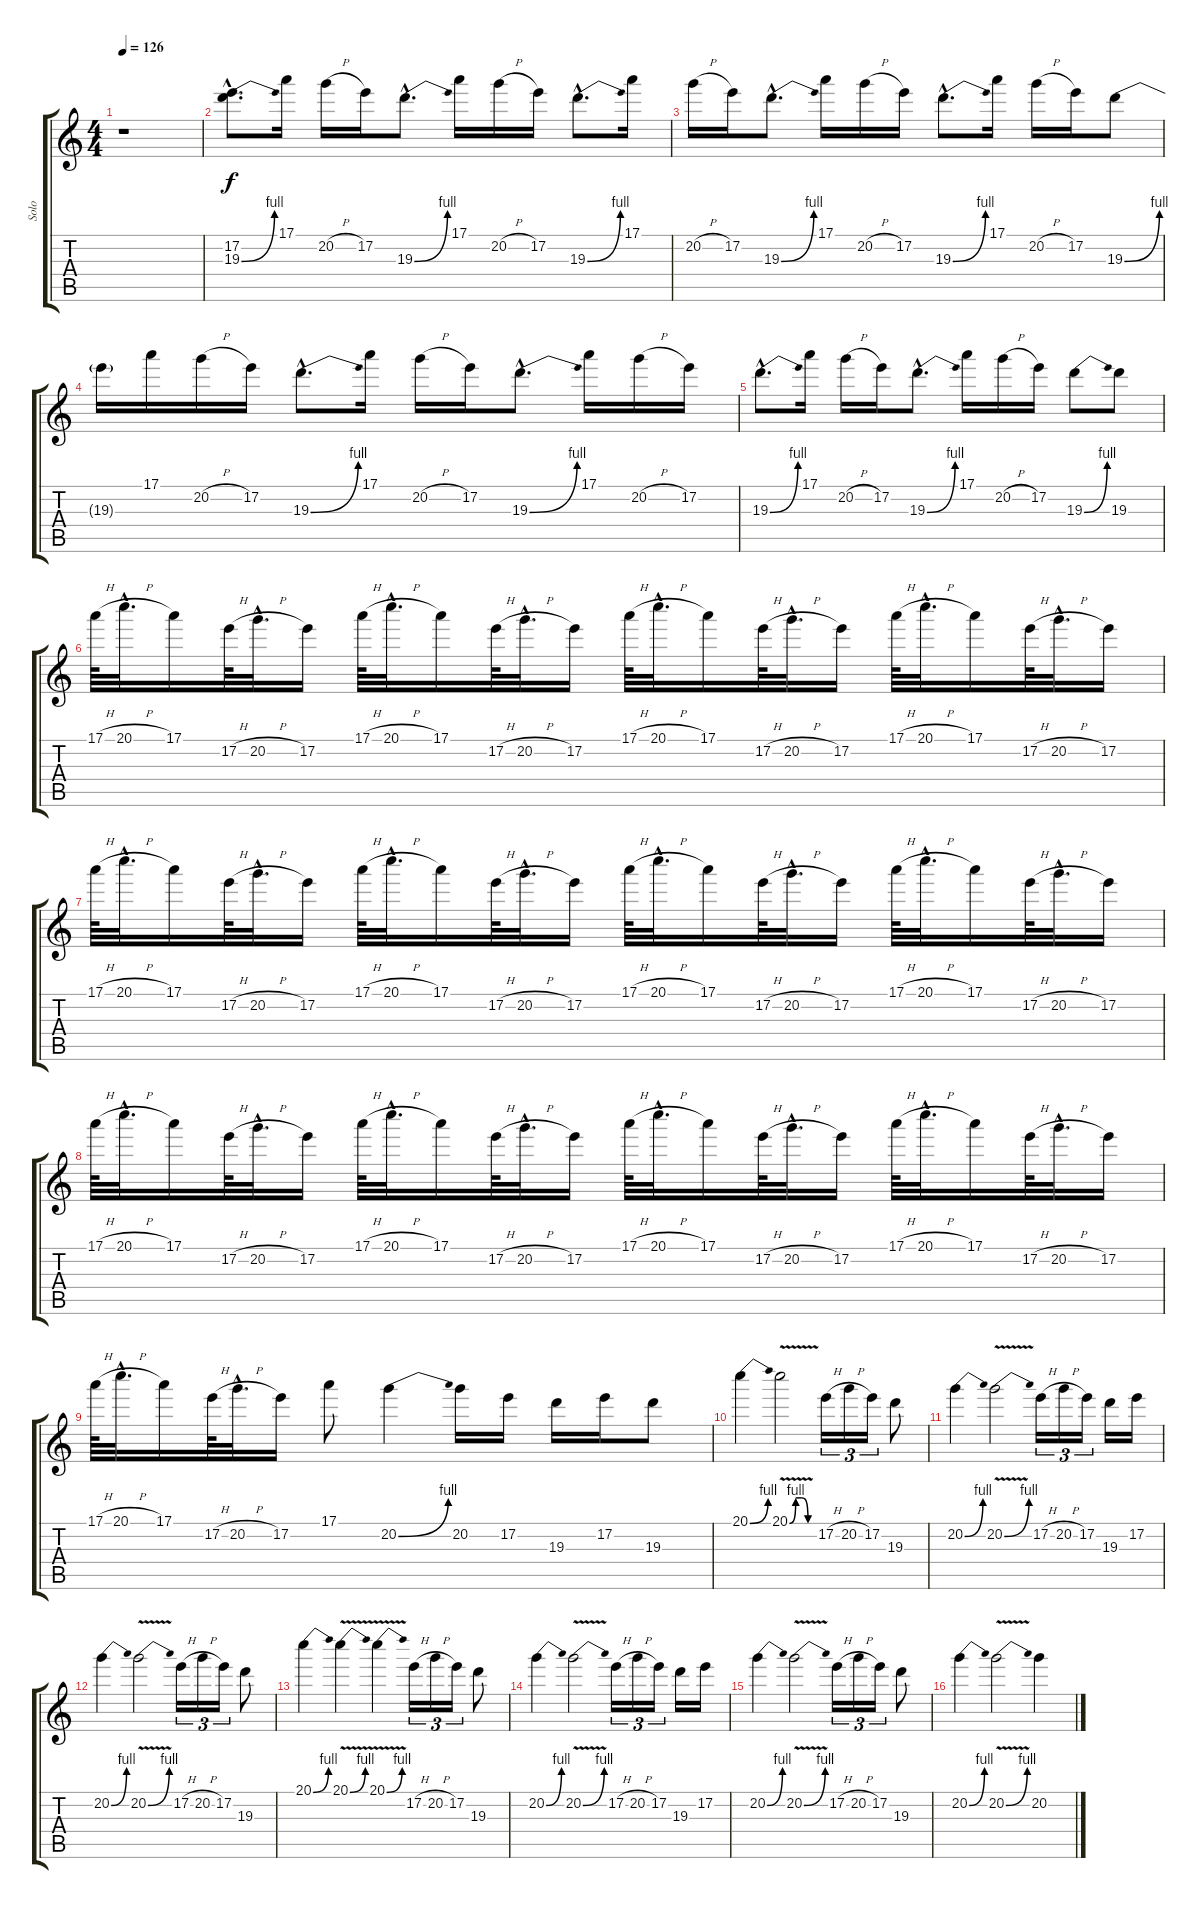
\track ("Solo " "Solo ") {instrument distortionguitar}
\staff {score tabs}
\tuning (E4 B3 G3 D3 A2 E2) {hide}
\ts (4 4)
\tempo 126
\clef g2
\ks c
r.1{dy f} |
(17.2{hac} 19.3{be (bend 0 0 60 4) hac}).8{d} 17.1.16 20.2{h}.16 17.2.16 19.3{be (bend 0 0 60 4) hac}.8{d} 17.1.16 20.2{h}.16 17.2.16 19.3{be (bend 0 0 60 4) hac}.8{d} 17.1.16 |
20.2{h}.16 17.2.16 19.3{be (bend 0 0 60 4) hac}.8{d} 17.1.16 20.2{h}.16 17.2.16 19.3{be (bend 0 0 60 4) hac}.8{d} 17.1.16 20.2{h}.16 17.2.16 19.3{be (bend 0 0 60 4)}.8 |
19.3{t}.16 17.1.16 20.2{h}.16 17.2.16 19.3{be (bend 0 0 60 4) hac}.8{d} 17.1.16 20.2{h}.16 17.2.16 19.3{be (bend 0 0 60 4) hac}.8{d} 17.1.16 20.2{h}.16 17.2.16 |
19.3{be (bend 0 0 60 4) hac}.8{d} 17.1.16 20.2{h}.16 17.2.16 19.3{be (bend 0 0 60 4) hac}.8{d} 17.1.16 20.2{h}.16 17.2.16 19.3{be (bend 0 0 60 4)}.8 19.3.8 |
17.1{h}.64 20.1{h hac}.32{d} 17.1.16 17.2{h}.64 20.2{h hac}.32{d} 17.2.16 17.1{h}.64 20.1{h hac}.32{d} 17.1.16 17.2{h}.64 20.2{h hac}.32{d} 17.2.16 17.1{h}.64 20.1{h hac}.32{d} 17.1.16 17.2{h}.64 20.2{h hac}.32{d} 17.2.16 17.1{h}.64 20.1{h hac}.32{d} 17.1.16 17.2{h}.64 20.2{h hac}.32{d} 17.2.16 |
17.1{h}.64 20.1{h hac}.32{d} 17.1.16 17.2{h}.64 20.2{h hac}.32{d} 17.2.16 17.1{h}.64 20.1{h hac}.32{d} 17.1.16 17.2{h}.64 20.2{h hac}.32{d} 17.2.16 17.1{h}.64 20.1{h hac}.32{d} 17.1.16 17.2{h}.64 20.2{h hac}.32{d} 17.2.16 17.1{h}.64 20.1{h hac}.32{d} 17.1.16 17.2{h}.64 20.2{h hac}.32{d} 17.2.16 |
17.1{h}.64 20.1{h hac}.32{d} 17.1.16 17.2{h}.64 20.2{h hac}.32{d} 17.2.16 17.1{h}.64 20.1{h hac}.32{d} 17.1.16 17.2{h}.64 20.2{h hac}.32{d} 17.2.16 17.1{h}.64 20.1{h hac}.32{d} 17.1.16 17.2{h}.64 20.2{h hac}.32{d} 17.2.16 17.1{h}.64 20.1{h hac}.32{d} 17.1.16 17.2{h}.64 20.2{h hac}.32{d} 17.2.16 |
17.1{h}.64 20.1{h hac}.32{d} 17.1.16 17.2{h}.64 20.2{h hac}.32{d} 17.2.16 17.1.8 20.2{be (bend 0 0 60 4)}.4 20.2.16 17.2.16 19.3.16 17.2.16 19.3.8 |
20.1{be (bend 0 0 60 4)}.4 20.1{be (custom 0 0 15 4 30 4 45 0 60 0) v}.2 17.2{h}.16{tu (3 2)} 20.2{h}.16{tu (3 2)} 17.2.16{tu (3 2)} 19.3.8 |
20.2{be (bend 0 0 60 4)}.4 20.2{be (bend 0 0 60 4) v}.2 17.2{h}.16{tu (3 2)} 20.2{h}.16{tu (3 2)} 17.2.16{tu (3 2)} 19.3.16 17.2.16 |
20.2{be (bend 0 0 60 4)}.4 20.2{be (bend 0 0 60 4) v}.2 17.2{h}.16{tu (3 2)} 20.2{h}.16{tu (3 2)} 17.2.16{tu (3 2)} 19.3.8 |
20.1{be (bend 0 0 60 4)}.4 20.1{be (bend 0 0 60 4) v}.4 20.1{be (bend 0 0 60 4) v}.4 17.2{h}.16{tu (3 2)} 20.2{h}.16{tu (3 2)} 17.2.16{tu (3 2)} 19.3.8 |
20.2{be (bend 0 0 60 4)}.4 20.2{be (bend 0 0 60 4) v}.2 17.2{h}.16{tu (3 2)} 20.2{h}.16{tu (3 2)} 17.2.16{tu (3 2)} 19.3.16 17.2.16 |
20.2{be (bend 0 0 60 4)}.4 20.2{be (bend 0 0 60 4) v}.2 17.2{h}.16{tu (3 2)} 20.2{h}.16{tu (3 2)} 17.2.16{tu (3 2)} 19.3.8 |
20.2{be (bend 0 0 60 4)}.4 20.2{be (bend 0 0 60 4) v}.2 20.2.4
